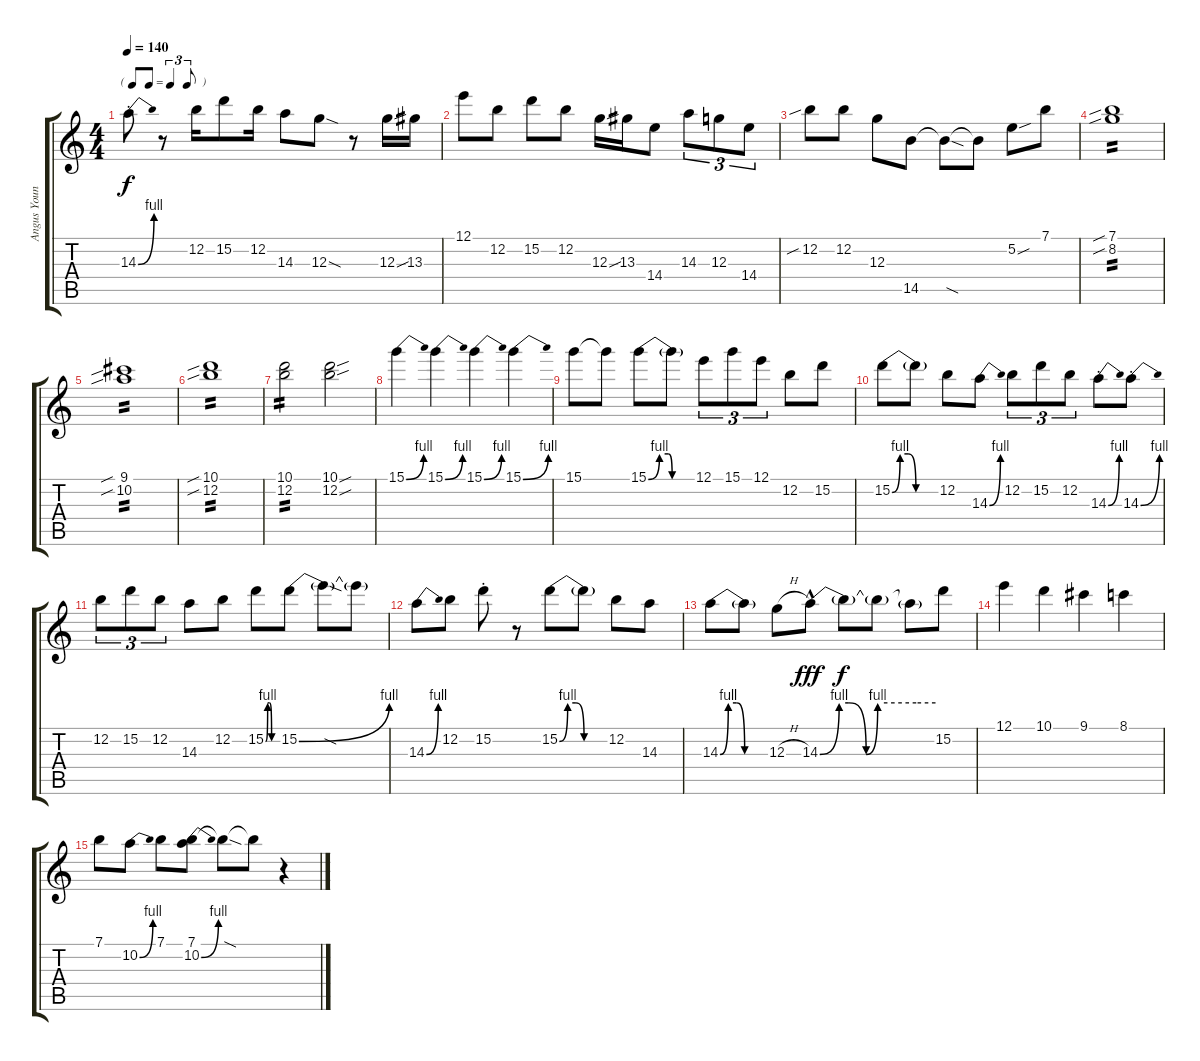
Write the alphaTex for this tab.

\track ("Angus Young" "Angus Youn") {instrument distortionguitar}
\staff {score tabs}
\tuning (E4 B3 G3 D3 A2 E2) {hide}
\ts (4 4)
\tf triplet8th
\tempo 140
\clef g2
\ks c
14.3{be (bend 0 0 60 4) st}.8{dy f} r.8 12.2.16 15.2.8 12.2.16 14.3.8 12.3{sod}.8 r.8 12.3{sou}.16 13.3.16 |
12.1.8 12.2.8 15.2.8 12.2.8 12.3{sou}.16 13.3.16 14.4.8 14.3.8{tu (3 2)} 12.3.8{tu (3 2)} 14.4.8{tu (3 2)} |
12.2{sib}.8 12.2.8 12.3.8 14.5.8 14.5{sod t}.8 14.5{t}.8 5.2{sou}.8 7.1.8 |
(7.1{sib} 8.2{sib}).1{tp 2} |
(9.1{sib} 10.2{sib}).1{tp 2} |
(10.1{sib} 12.2{sib}).1{tp 2} |
(10.1 12.2).2{tp 2} (10.1{sou} 12.2{sou}).2 |
15.1{be (bend 0 0 60 4)}.4 15.1{be (bend 0 0 60 4)}.4 15.1{be (bend 0 0 60 4)}.4 15.1{be (bend 0 0 60 4)}.4 |
15.1.8 15.1{t}.8 15.1{be (custom 0 0 14 4 25 4 30 0 60 0)}.8 15.1{t}.8 12.1.8{tu (3 2)} 15.1.8{tu (3 2)} 12.1.8{tu (3 2)} 12.2.8 15.2.8 |
15.2{be (custom 0 0 10 4 20 4 30 0 60 0)}.8 15.2{t}.8 12.2.8 14.3{be (bend 0 0 60 4)}.8 12.2.8{tu (3 2)} 15.2.8{tu (3 2)} 12.2.8{tu (3 2)} 14.3{be (bend 0 0 60 4) st}.8 14.3{be (bend 0 0 60 4) st}.8 |
12.2.8{tu (3 2)} 15.2.8{tu (3 2)} 12.2.8{tu (3 2)} 14.3.8 12.2.8 15.2{be (custom 0 0 10 4 20 4 30 0 60 0)}.8 15.2{be (bend 0 0 60 4)}.8 15.2{sod t}.8 15.2{t}.8 |
14.3{be (bend 0 0 60 4)}.8 12.2.8 15.2{st}.8 r.8 15.2{be (custom 0 0 10 4 20 4 30 0 60 0)}.8 15.2{t}.8 12.2.8 14.3.8 |
14.3{be (custom 0 0 10 4 20 4 30 0 60 0)}.8 14.3{t}.8 12.3{h}.8 14.3{be (custom 0 0 10 4 15 4 24 0 30 4 50 4 60 4) hac}.8{dy fff} 14.3{t}.8{dy f} 14.3{t}.8 14.3{t}.8 15.2.8 |
12.1.4 10.1.4 9.1.4 8.1.4 |
7.1.8 10.2{be (bend 0 0 60 4)}.8 7.1.8 (7.1 10.2{be (bend 0 0 60 4)}).8 7.1{sod t}.8 7.1{t}.8 r.4
